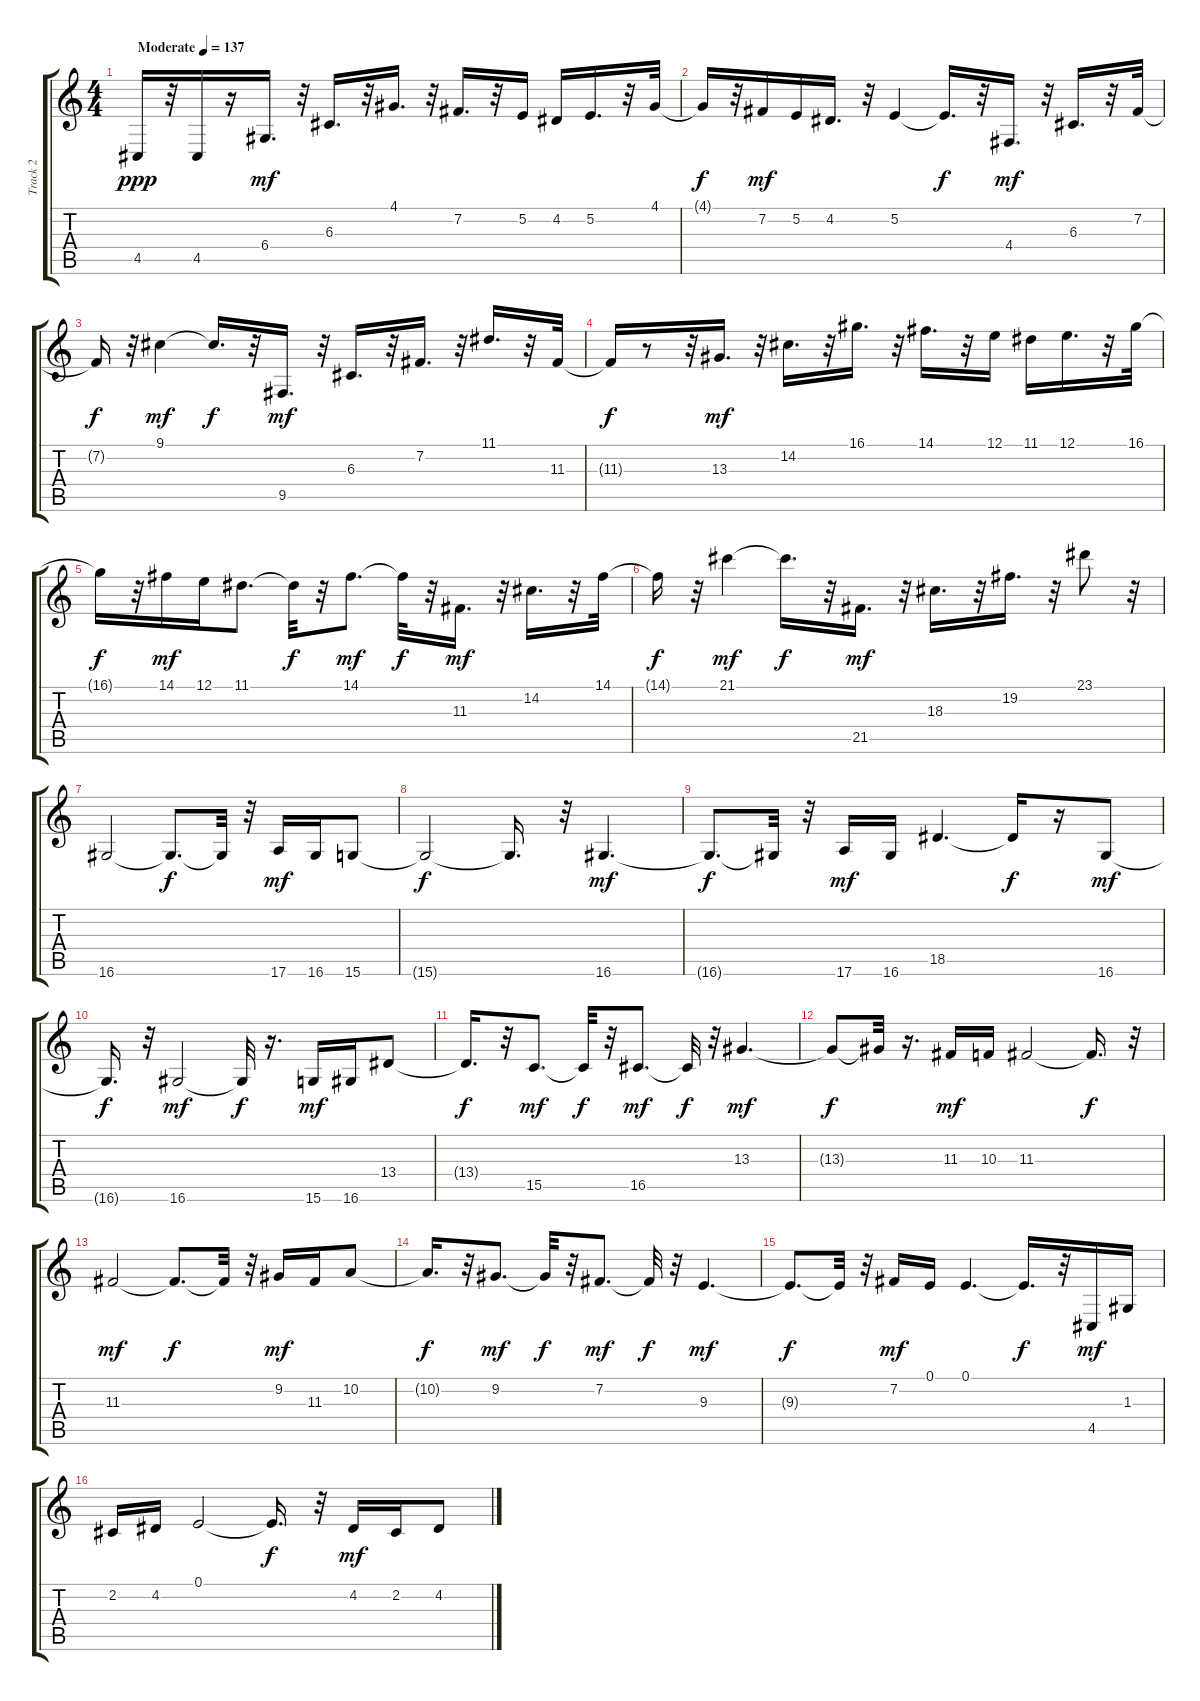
\track ("Track 2" "Track 2") {instrument frenchhorn}
\staff {score tabs}
\tuning (E4 B3 G3 D3 A2 E2) {hide}
\ts (4 4)
\tempo (137 "Moderate")
\clef g2
\ks c
4.5.16{dy ppp instrument frenchhorn} r.32 4.5.16 r.16 6.4.16{d dy mf} r.32 6.3.16{d} r.32 4.1.16{d} r.32 7.2.16{d} r.32 5.2.16 4.2.16 5.2.16{d} r.32 4.1.32 |
4.1{t}.16{dy f} r.32 7.2.16{dy mf} 5.2.16 4.2.16{d} r.32 5.2.4 5.2{t}.16{d dy f} r.32 4.4.16{d dy mf} r.32 6.3.16{d} r.32 7.2.32 |
7.2{t}.16{dy f} r.32 9.1.4{dy mf} 9.1{t}.16{d dy f} r.32 9.5.16{d dy mf} r.32 6.3.16{d} r.32 7.2.16{d} r.32 11.1.16{d} r.32 11.3.32 |
11.3{t}.16{dy f} r.8 r.32 13.3.16{d dy mf} r.32 14.2.16{d} r.32 16.1.16{d} r.32 14.1.16{d} r.32 12.1.16 11.1.16 12.1.16{d} r.32 16.1.32 |
16.1{t}.16{dy f} r.32 14.1.16{dy mf} 12.1.16 11.1.8{d} 11.1{t}.32{dy f} r.32 14.1.8{d dy mf} 14.1{t}.32{dy f} r.32 11.3.16{d dy mf} r.32 14.2.16{d} r.32 14.1.32 |
14.1{t}.16{dy f} r.32 21.1.4{dy mf} 21.1{t}.16{d dy f} r.32 21.5.16{d dy mf} r.32 18.3.16{d} r.32 19.2.16{d} r.32 23.1.8 r.32 |
16.6.2{instrument synthbrass2} 16.6{t}.8{d dy f} 16.6{t}.32 r.32 17.6.16{dy mf} 16.6.16 15.6.8 |
15.6{t}.2{dy f} 15.6{t}.16{d} r.32 16.6.4{d dy mf} |
16.6{t}.8{d dy f} 16.6{t}.32 r.32 17.6.16{dy mf} 16.6.16 18.5.4{d} 18.5{t}.16{dy f} r.16 16.6.8{dy mf} |
16.6{t}.16{d dy f} r.32 16.6.2{dy mf} 16.6{t}.32{dy f} r.16{d} 15.6.16{dy mf} 16.6.16 13.4.8 |
13.4{t}.16{d dy f} r.32 15.5.8{d dy mf} 15.5{t}.32{dy f} r.32 16.5.8{d dy mf} 16.5{t}.32{dy f} r.32 13.3.4{d dy mf} |
13.3{t}.8{dy f} 13.3{t}.32 r.16{d} 11.3.16{dy mf} 10.3.16 11.3.2 11.3{t}.16{d dy f} r.32 |
11.3.2{dy mf} 11.3{t}.8{d dy f} 11.3{t}.32 r.32 9.2.16{dy mf} 11.3.16 10.2.8 |
10.2{t}.16{d dy f} r.32 9.2.8{d dy mf} 9.2{t}.32{dy f} r.32 7.2.8{d dy mf} 7.2{t}.32{dy f} r.32 9.3.4{d dy mf} |
9.3{t}.8{d dy f} 9.3{t}.32 r.32 7.2.16{dy mf} 0.1.16 0.1.4{d} 0.1{t}.16{d dy f} r.32 4.5.16{dy mf} 1.3.16 |
2.2.16 4.2.16 0.1.2 0.1{t}.16{d dy f} r.32 4.2.16{dy mf} 2.2.16 4.2.8
